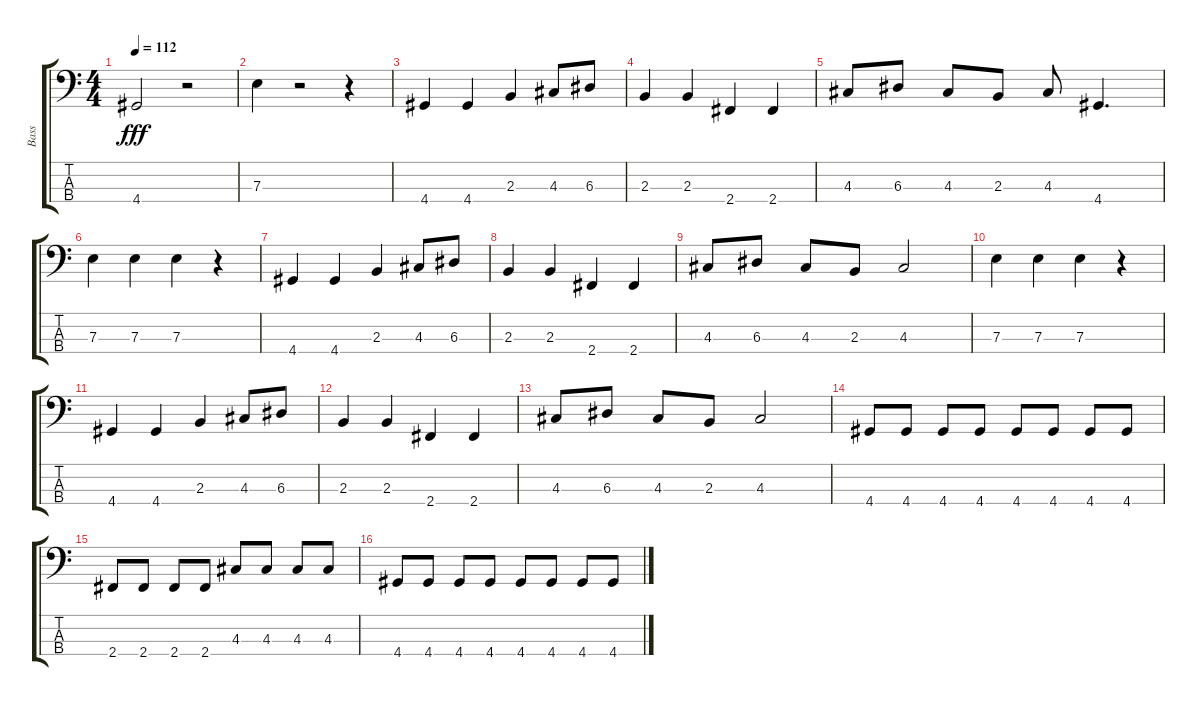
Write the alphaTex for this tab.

\track ("Bass" "Bass") {instrument electricbassfinger}
\staff {score tabs}
\tuning (G2 D2 A1 E1) {hide}
\ts (4 4)
\tempo 112
\clef f4
\ks c
4.4.2{dy fff} r.2 |
7.3.4 r.2 r.4 |
4.4.4 4.4.4 2.3.4 4.3.8 6.3.8 |
2.3.4 2.3.4 2.4.4 2.4.4 |
4.3.8 6.3.8 4.3.8 2.3.8 4.3.8 4.4.4{d} |
7.3.4 7.3.4 7.3.4 r.4 |
4.4.4 4.4.4 2.3.4 4.3.8 6.3.8 |
2.3.4 2.3.4 2.4.4 2.4.4 |
4.3.8 6.3.8 4.3.8 2.3.8 4.3.2 |
7.3.4 7.3.4 7.3.4 r.4 |
4.4.4 4.4.4 2.3.4 4.3.8 6.3.8 |
2.3.4 2.3.4 2.4.4 2.4.4 |
4.3.8 6.3.8 4.3.8 2.3.8 4.3.2 |
4.4.8 4.4.8 4.4.8 4.4.8 4.4.8 4.4.8 4.4.8 4.4.8 |
2.4.8 2.4.8 2.4.8 2.4.8 4.3.8 4.3.8 4.3.8 4.3.8 |
4.4.8 4.4.8 4.4.8 4.4.8 4.4.8 4.4.8 4.4.8 4.4.8
